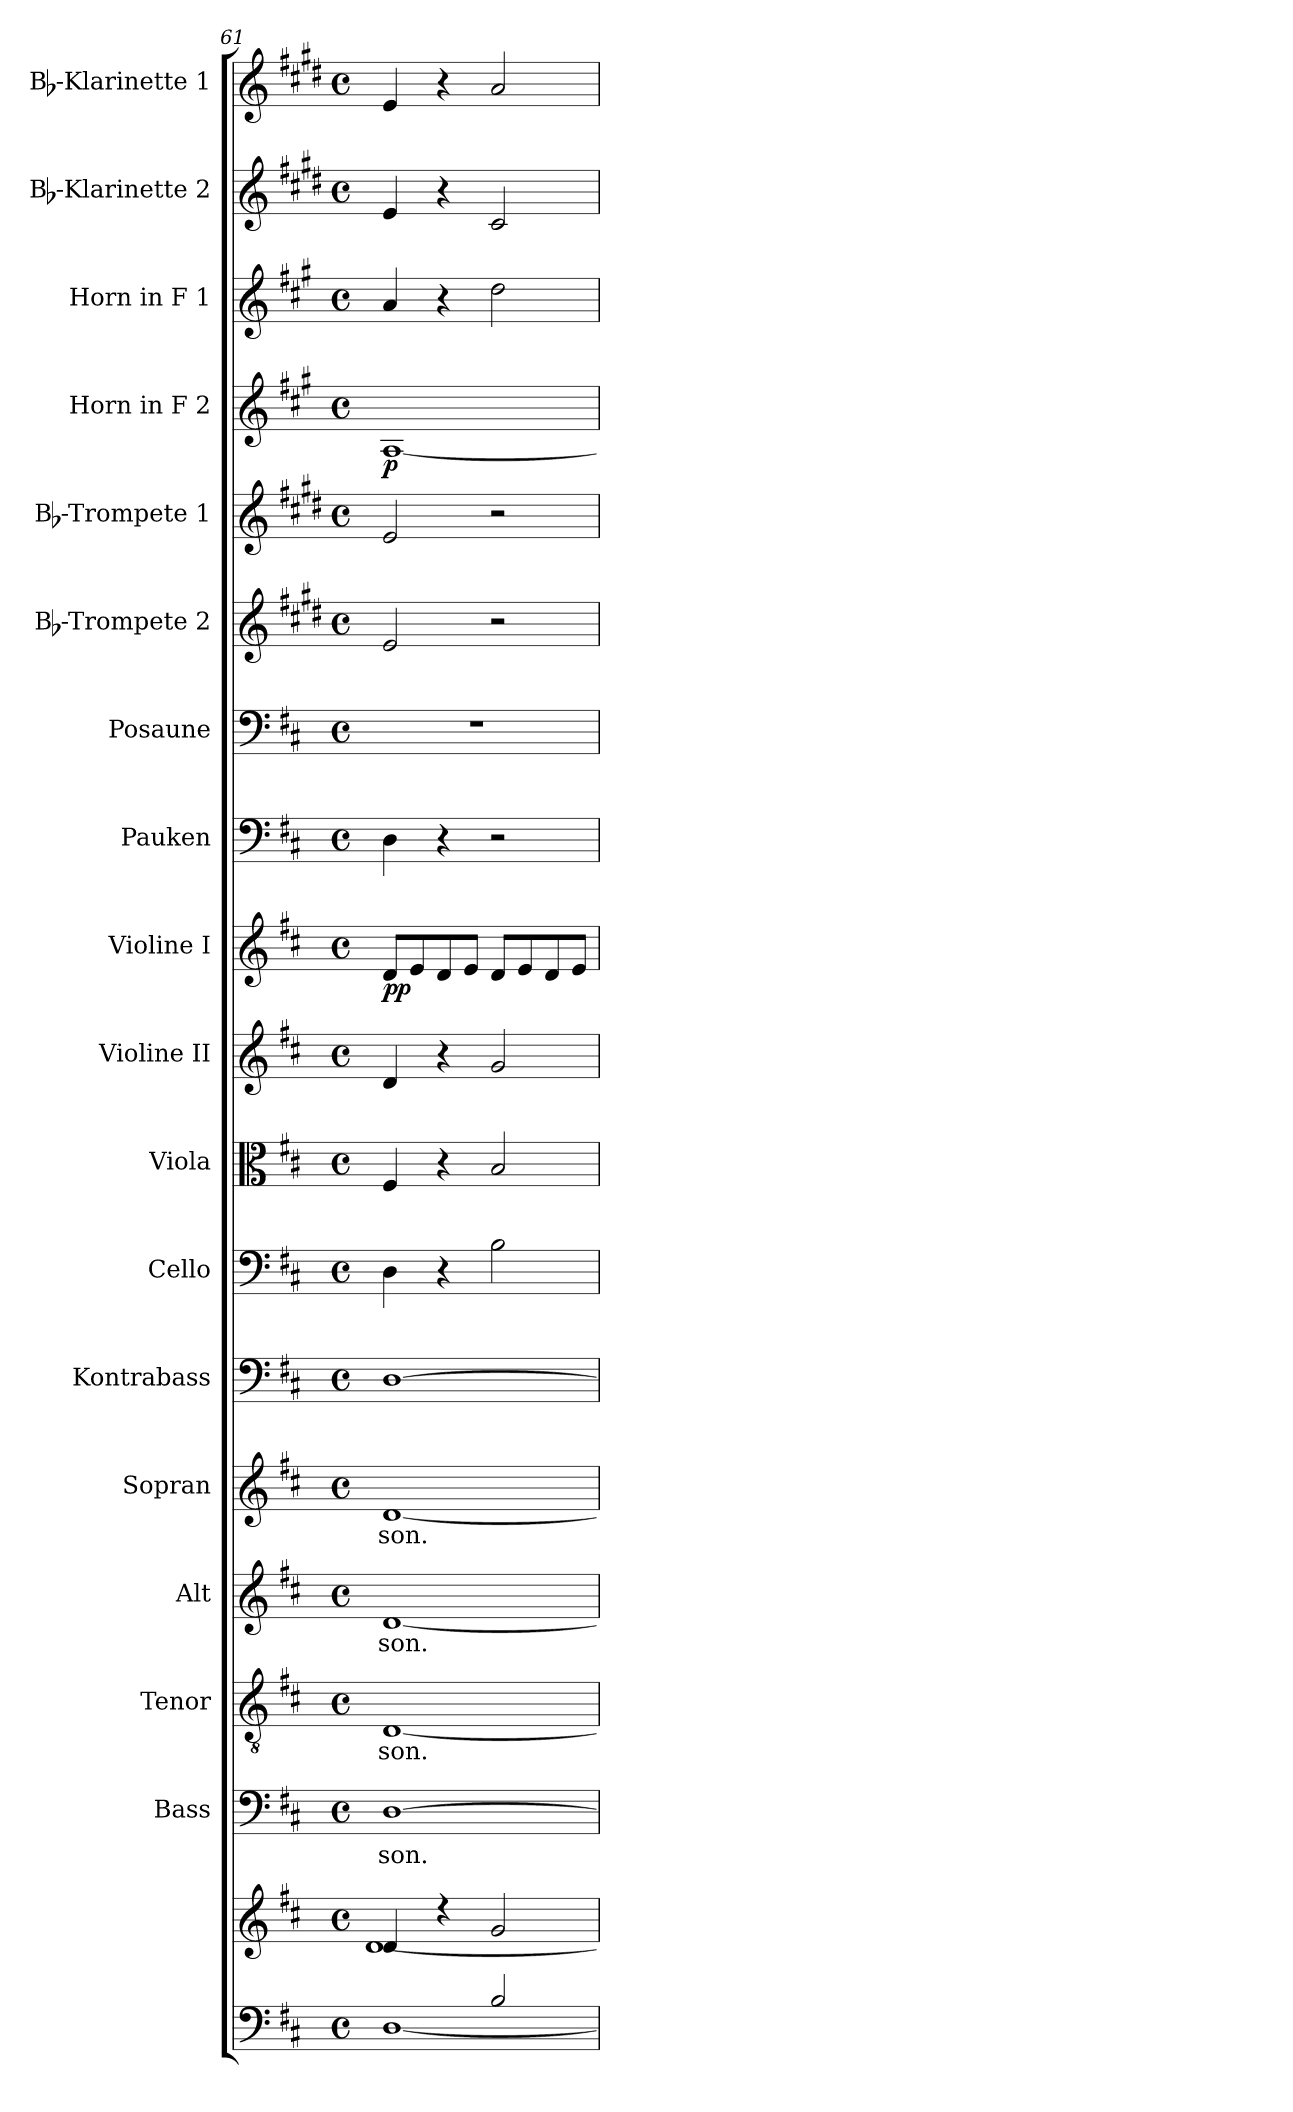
**kern	**kern	**kern	**text	**kern	**text	**kern	**text	**kern	**text	**kern	**kern	**kern	**kern	**kern	**dynam	**kern	**kern	**kern	**kern	**kern	**dynam	**kern	**kern	**kern
*part18	*part18	*part17	*part17	*part16	*part16	*part15	*part15	*part14	*part14	*part13	*part12	*part11	*part10	*part9	*part9	*part8	*part7	*part6	*part5	*part4	*part4	*part3	*part2	*part1
*staff19	*staff18	*staff17	*staff17	*staff16	*staff16	*staff15	*staff15	*staff14	*staff14	*staff13	*staff12	*staff11	*staff10	*staff9	*staff9	*staff8	*staff7	*staff6	*staff5	*staff4	*staff4	*staff3	*staff2	*staff1
*	*	*I"Bass	*	*I"Tenor	*	*I"Alt	*	*I"Sopran	*	*I"Kontrabass	*I"Cello	*I"Viola	*I"Violine II	*I"Violine I	*	*I"Pauken	*I"Posaune	*I"Bb-Trompete 2	*I"Bb-Trompete 1	*I"Horn in F 2	*	*I"Horn in F 1	*I"Bb-Klarinette 2	*I"Bb-Klarinette 1
*	*	*I'B.	*	*I'T.	*	*I'A.	*	*I'S.	*	*I'Kb.	*	*I'Vla.	*I'Vl. II	*I'Vl. I	*	*I'Pk.	*I'Pos.	*I'Bb Trp. 2	*I'Bb Trp. 1	*	*	*	*I'Bb Kl. 2	*I'Bb Kl. 1
*clefF4	*clefG2	*clefF4	*	*clefGv2	*	*clefG2	*	*clefG2	*	*clefF4	*clefF4	*clefC3	*clefG2	*clefG2	*	*clefF4	*clefF4	*clefG2	*clefG2	*clefG2	*	*clefG2	*clefG2	*clefG2
*	*	*	*	*	*	*	*	*	*	*ITrd7c12	*	*	*	*	*	*	*	*ITrd1c2	*ITrd1c2	*ITrd4c7	*	*ITrd4c7	*ITrd1c2	*ITrd1c2
*k[f#c#]	*k[f#c#]	*k[f#c#]	*	*k[f#c#]	*	*k[f#c#]	*	*k[f#c#]	*	*k[f#c#]	*k[f#c#]	*k[f#c#]	*k[f#c#]	*k[f#c#]	*	*k[f#c#]	*k[f#c#]	*k[f#c#]	*k[f#c#]	*k[f#c#]	*	*k[f#c#]	*k[f#c#]	*k[f#c#]
*D:	*D:	*D:	*	*D:	*	*D:	*	*D:	*	*D:	*D:	*D:	*D:	*D:	*	*D:	*D:	*D:	*D:	*D:	*	*D:	*D:	*D:
*M4/4	*M4/4	*M4/4	*	*M4/4	*	*M4/4	*	*M4/4	*	*M4/4	*M4/4	*M4/4	*M4/4	*M4/4	*	*M4/4	*M4/4	*M4/4	*M4/4	*M4/4	*	*M4/4	*M4/4	*M4/4
*met(c)	*met(c)	*met(c)	*	*met(c)	*	*met(c)	*	*met(c)	*	*met(c)	*met(c)	*met(c)	*met(c)	*met(c)	*	*met(c)	*met(c)	*met(c)	*met(c)	*met(c)	*	*met(c)	*met(c)	*met(c)
=61	=61	=61	=61	=61	=61	=61	=61	=61	=61	=61	=61	=61	=61	=61	=61	=61	=61	=61	=61	=61	=61	=61	=61	=61
*^	*^	*	*	*	*	*	*	*	*	*	*	*	*	*	*	*	*	*	*	*	*	*	*	*
!	!	!	!	!	!LO:LY:b	!	!LO:LY:b	!	!LO:LY:b	!	!LO:LY:b	!	!	!	!	!	!LO:DY:b	!	!	!	!	!	!LO:DY:b	!	!	!
2ryy	[<1D	4d/	[<1d	[1D	-son.	[1D	-son.	[1d	-son.	[1d	-son.	[1DD	4D\	4F#/	4d/	8d/L	pp	4D\	1r	2d/	2d/	[1D	p	4d/	4d/	4d/
.	.	.	.	.	.	.	.	.	.	.	.	.	.	.	.	8e/	.	.	.	.	.	.	.	.	.	.
.	.	4r	.	.	.	.	.	.	.	.	.	.	4r	4r	4r	8d/	.	4r	.	.	.	.	.	4r	4r	4r
.	.	.	.	.	.	.	.	.	.	.	.	.	.	.	.	8e/J	.	.	.	.	.	.	.	.	.	.
2B/	.	2g/	.	.	.	.	.	.	.	.	.	.	2B\	2B/	2g/	8d/L	.	2r	.	2r	2r	.	.	2g\	2B/	2g/
.	.	.	.	.	.	.	.	.	.	.	.	.	.	.	.	8e/	.	.	.	.	.	.	.	.	.	.
.	.	.	.	.	.	.	.	.	.	.	.	.	.	.	.	8d/	.	.	.	.	.	.	.	.	.	.
.	.	.	.	.	.	.	.	.	.	.	.	.	.	.	.	8e/J	.	.	.	.	.	.	.	.	.	.
*v	*v	*	*	*	*	*	*	*	*	*	*	*	*	*	*	*	*	*	*	*	*	*	*	*	*	*
*	*v	*v	*	*	*	*	*	*	*	*	*	*	*	*	*	*	*	*	*	*	*	*	*	*	*
=	=	=	=	=	=	=	=	=	=	=	=	=	=	=	=	=	=	=	=	=	=	=	=	=
*-	*-	*-	*-	*-	*-	*-	*-	*-	*-	*-	*-	*-	*-	*-	*-	*-	*-	*-	*-	*-	*-	*-	*-	*-
